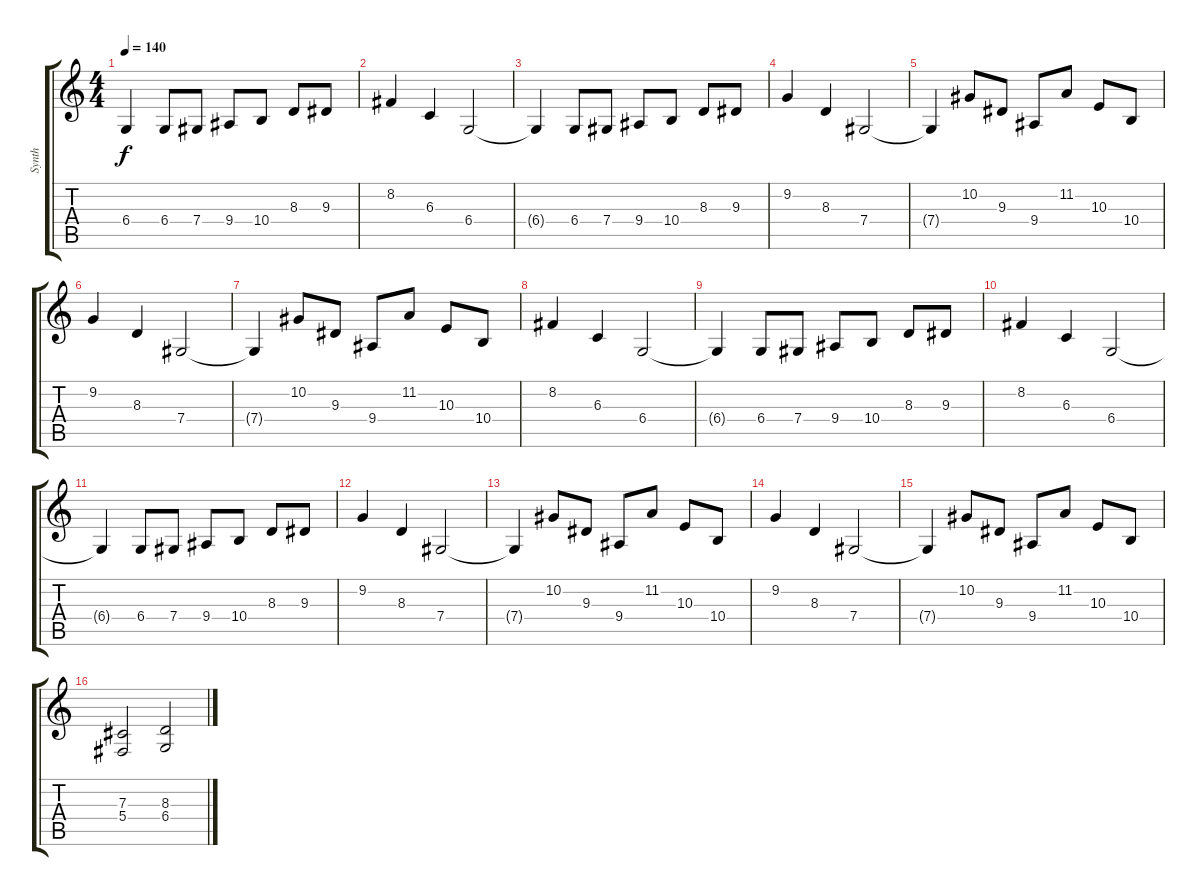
\track ("Synth" "Synth") {instrument pad3polysynth}
\staff {score tabs}
\tuning (Eb4 Bb3 Gb3 Db3 Ab2 Eb2) {hide}
\ts (4 4)
\tempo 140
\clef g2
\ks c
6.4{t}.4{dy f} 6.4.8 7.4.8 9.4.8 10.4.8 8.3.8 9.3.8 |
8.2.4 6.3.4 6.4.2 |
6.4{t}.4 6.4.8 7.4.8 9.4.8 10.4.8 8.3.8 9.3.8 |
9.2.4 8.3.4 7.4.2 |
7.4{t}.4 10.2.8 9.3.8 9.4.8 11.2.8 10.3.8 10.4.8 |
9.2.4 8.3.4 7.4.2 |
7.4{t}.4 10.2.8 9.3.8 9.4.8 11.2.8 10.3.8 10.4.8 |
8.2.4 6.3.4 6.4.2 |
6.4{t}.4 6.4.8 7.4.8 9.4.8 10.4.8 8.3.8 9.3.8 |
8.2.4 6.3.4 6.4.2 |
6.4{t}.4 6.4.8 7.4.8 9.4.8 10.4.8 8.3.8 9.3.8 |
9.2.4 8.3.4 7.4.2 |
7.4{t}.4 10.2.8 9.3.8 9.4.8 11.2.8 10.3.8 10.4.8 |
9.2.4 8.3.4 7.4.2 |
7.4{t}.4 10.2.8 9.3.8 9.4.8 11.2.8 10.3.8 10.4.8 |
(7.3 5.4).2 (8.3 6.4).2
